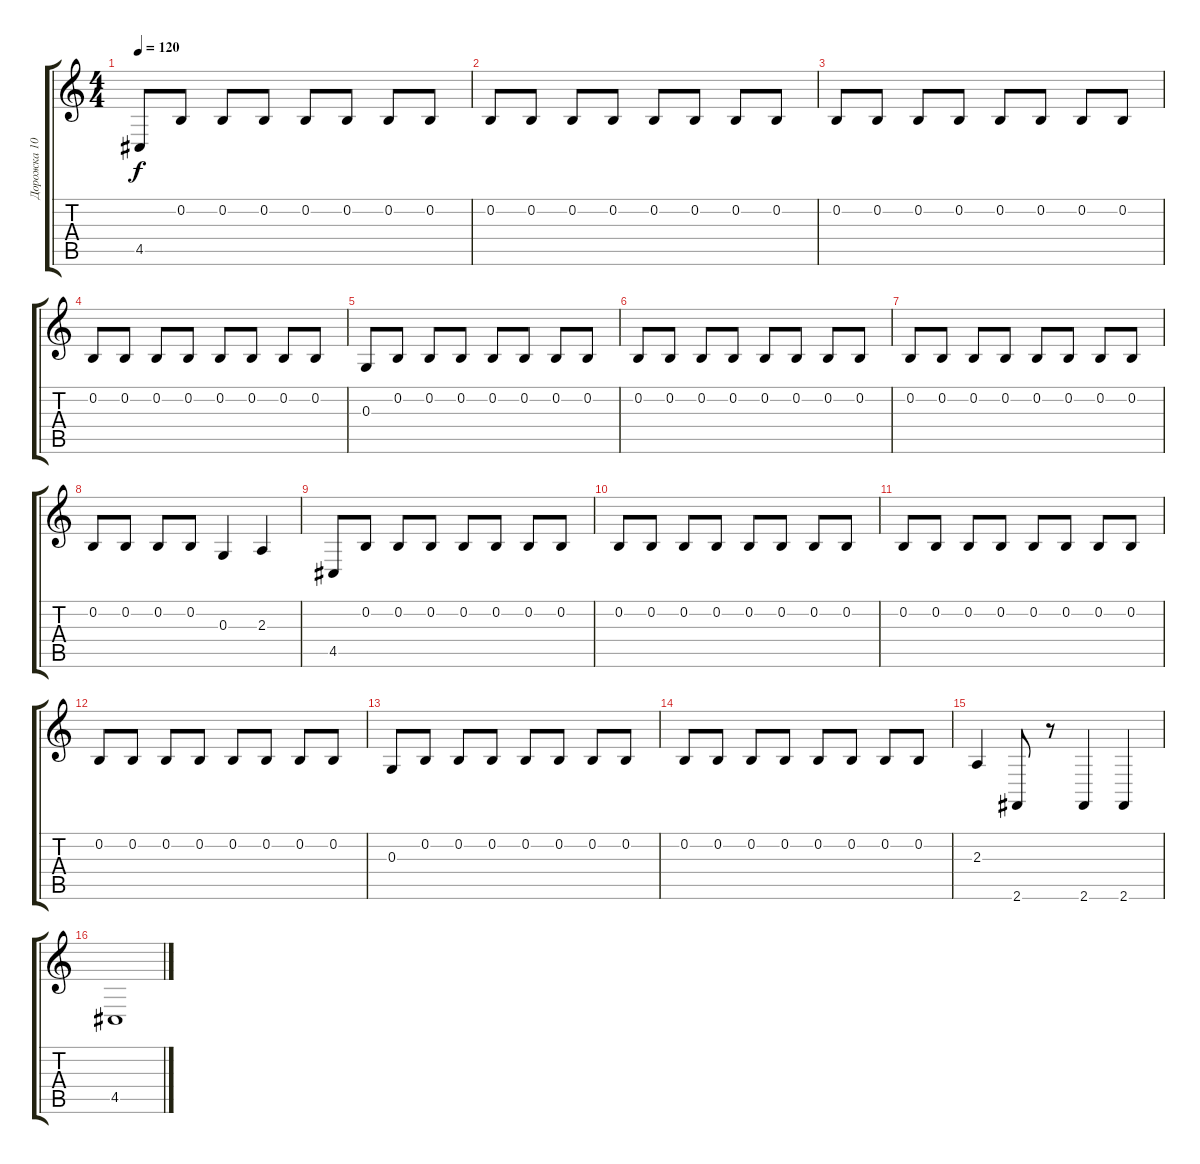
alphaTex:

\track ("Дорожка 10" "Дорожка 10") {instrument acousticgrandpiano}
\staff {score tabs}
\tuning (E4 B3 G3 D3 A2 E2) {hide}
\ts (4 4)
\tempo 120
\clef g2
\ks c
4.5.8{dy f} 0.2.8 0.2.8 0.2.8 0.2.8 0.2.8 0.2.8 0.2.8 |
0.2.8 0.2.8 0.2.8 0.2.8 0.2.8 0.2.8 0.2.8 0.2.8 |
0.2.8 0.2.8 0.2.8 0.2.8 0.2.8 0.2.8 0.2.8 0.2.8 |
0.2.8 0.2.8 0.2.8 0.2.8 0.2.8 0.2.8 0.2.8 0.2.8 |
0.3.8 0.2.8 0.2.8 0.2.8 0.2.8 0.2.8 0.2.8 0.2.8 |
0.2.8 0.2.8 0.2.8 0.2.8 0.2.8 0.2.8 0.2.8 0.2.8 |
0.2.8 0.2.8 0.2.8 0.2.8 0.2.8 0.2.8 0.2.8 0.2.8 |
0.2.8 0.2.8 0.2.8 0.2.8 0.3.4 2.3.4 |
4.5.8 0.2.8 0.2.8 0.2.8 0.2.8 0.2.8 0.2.8 0.2.8 |
0.2.8 0.2.8 0.2.8 0.2.8 0.2.8 0.2.8 0.2.8 0.2.8 |
0.2.8 0.2.8 0.2.8 0.2.8 0.2.8 0.2.8 0.2.8 0.2.8 |
0.2.8 0.2.8 0.2.8 0.2.8 0.2.8 0.2.8 0.2.8 0.2.8 |
0.3.8 0.2.8 0.2.8 0.2.8 0.2.8 0.2.8 0.2.8 0.2.8 |
0.2.8 0.2.8 0.2.8 0.2.8 0.2.8 0.2.8 0.2.8 0.2.8 |
2.3.4 2.6.8 r.8 2.6.4 2.6.4 |
4.5.1
